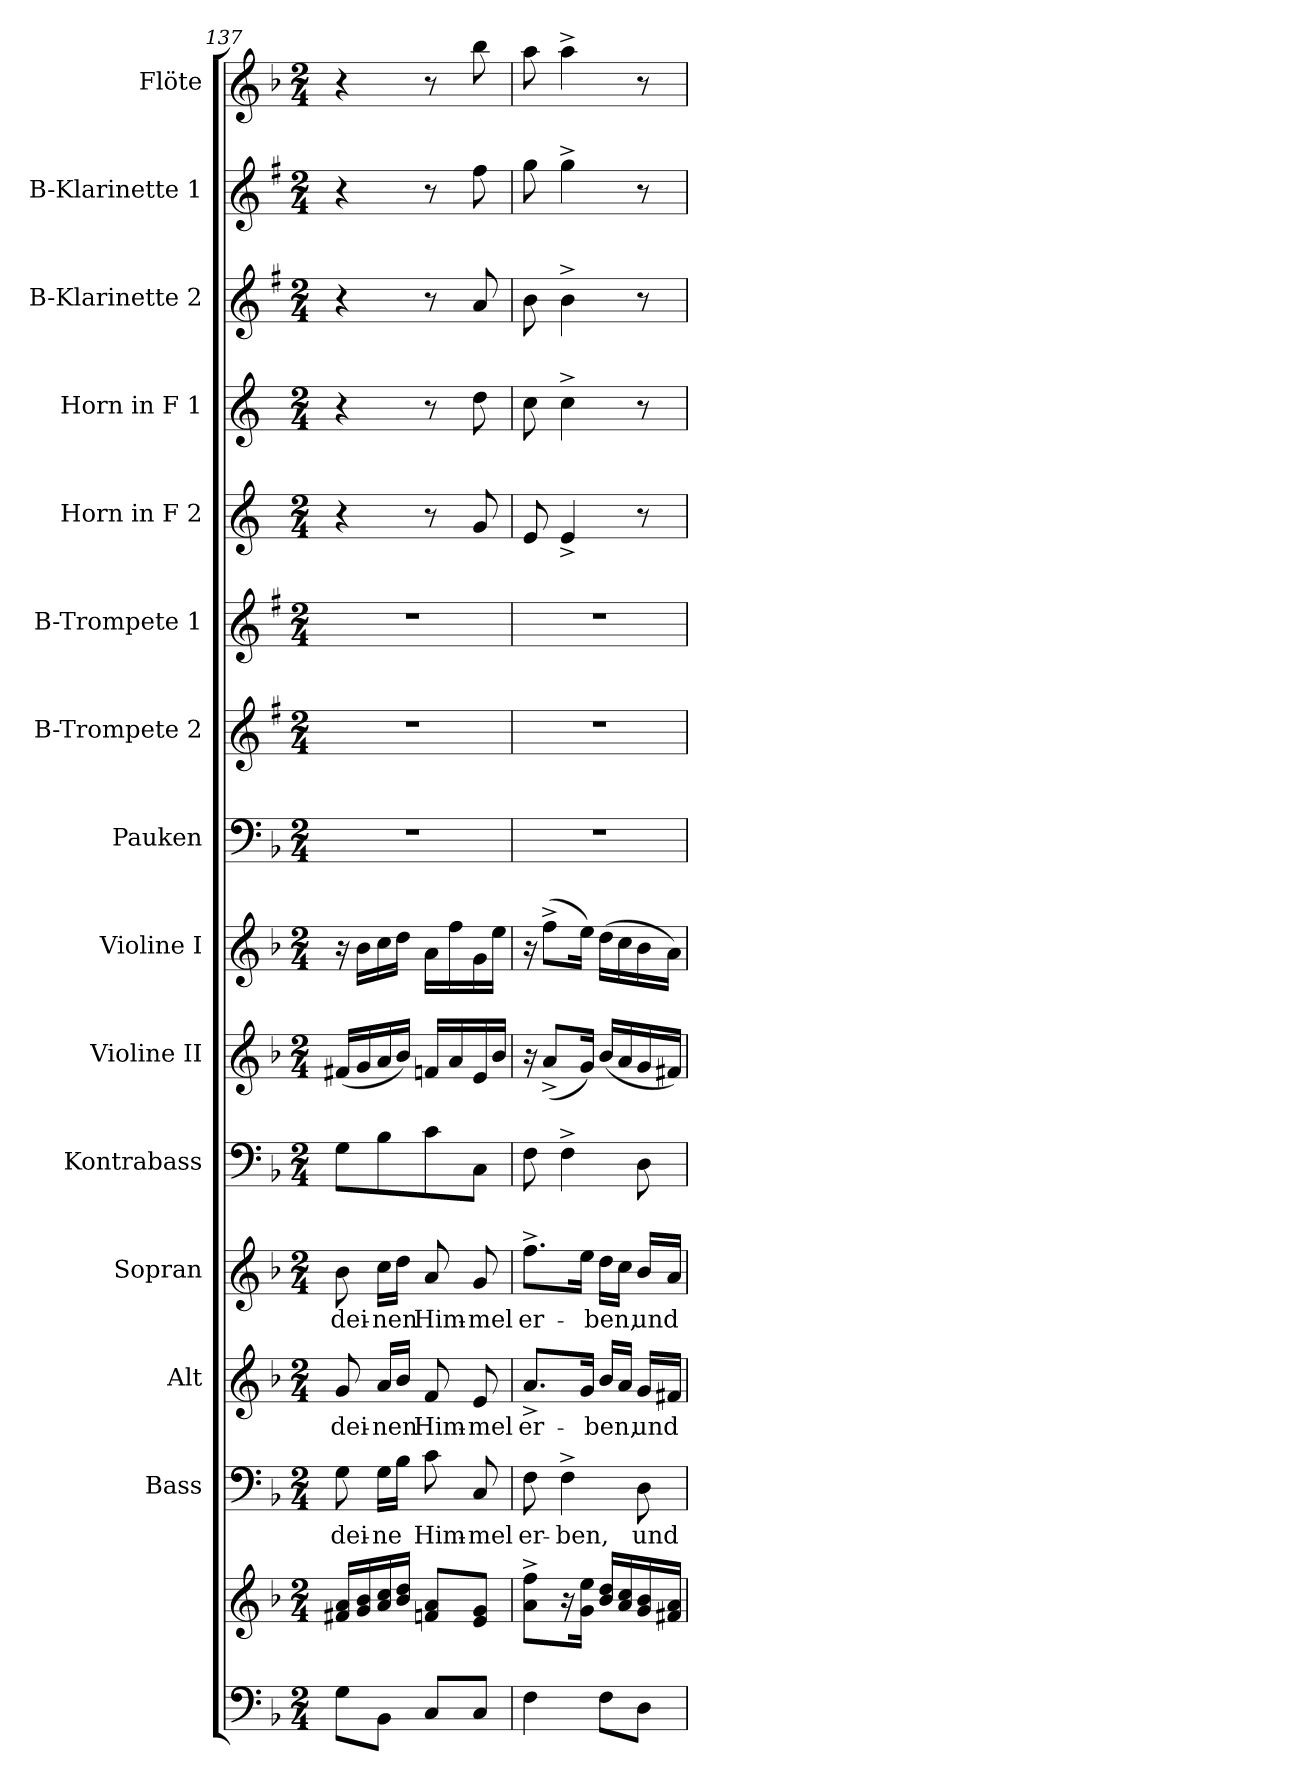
**kern	**kern	**kern	**text	**kern	**text	**kern	**text	**kern	**kern	**kern	**kern	**kern	**kern	**kern	**kern	**kern	**kern	**kern
*part15	*part15	*part14	*part14	*part13	*part13	*part12	*part12	*part11	*part10	*part9	*part8	*part7	*part6	*part5	*part4	*part3	*part2	*part1
*staff16	*staff15	*staff14	*staff14	*staff13	*staff13	*staff12	*staff12	*staff11	*staff10	*staff9	*staff8	*staff7	*staff6	*staff5	*staff4	*staff3	*staff2	*staff1
*	*	*I"Bass	*	*I"Alt	*	*I"Sopran	*	*I"Kontrabass	*I"Violine II	*I"Violine I	*I"Pauken	*I"B-Trompete 2	*I"B-Trompete 1	*I"Horn in F 2	*I"Horn in F 1	*I"B-Klarinette 2	*I"B-Klarinette 1	*I"Flöte
*	*	*I'B.	*	*I'A.	*	*I'S.	*	*I'Kb.	*I'Vl. II	*I'Vl. I	*I'Pk.	*I'B Trp. 2	*I'B Trp. 1	*	*	*I'B Kl. 2	*I'B Kl. 1	*I'Fl.
*clefF4	*clefG2	*clefF4	*	*clefG2	*	*clefG2	*	*clefF4	*clefG2	*clefG2	*clefF4	*clefG2	*clefG2	*clefG2	*clefG2	*clefG2	*clefG2	*clefG2
*	*	*	*	*	*	*	*	*ITrd7c12	*	*	*	*ITrd1c2	*ITrd1c2	*ITrd4c7	*ITrd4c7	*ITrd1c2	*ITrd1c2	*
*k[b-]	*k[b-]	*k[b-]	*	*k[b-]	*	*k[b-]	*	*k[b-]	*k[b-]	*k[b-]	*k[b-]	*k[b-]	*k[b-]	*k[b-]	*k[b-]	*k[b-]	*k[b-]	*k[b-]
*F:	*F:	*F:	*	*F:	*	*F:	*	*F:	*F:	*F:	*F:	*F:	*F:	*F:	*F:	*F:	*F:	*F:
*M2/4	*M2/4	*M2/4	*	*M2/4	*	*M2/4	*	*M2/4	*M2/4	*M2/4	*M2/4	*M2/4	*M2/4	*M2/4	*M2/4	*M2/4	*M2/4	*M2/4
=137	=137	=137	=137	=137	=137	=137	=137	=137	=137	=137	=137	=137	=137	=137	=137	=137	=137	=137
!	!	!	!LO:LY:b	!	!LO:LY:b	!	!LO:LY:b	!	!	!	!	!	!	!	!	!	!	!
8G\L	16f#X/ 16a/LL	8G\	dei-	8g/	dei-	8b-\	dei-	8GG\L	(<16f#X/LL	16r	2r	2r	2r	4r	4r	4r	4r	4r
.	16g/ 16b-/	.	.	.	.	.	.	.	16g/	16b-\LL	.	.	.	.	.	.	.	.
!	!	!	!LO:LY:b	!	!LO:LY:b	!	!LO:LY:b	!	!	!	!	!	!	!	!	!	!	!
8BB-\J	16a/ 16cc/	16G\LL	-ne	16a/LL	-nen	16cc\LL	-nen	8BB-\	16a/	16cc\	.	.	.	.	.	.	.	.
.	16b-/ 16dd/JJ	16B-\JJ	.	16b-/JJ	.	16dd\JJ	.	.	16b-/JJ)	16dd\JJ	.	.	.	.	.	.	.	.
!	!	!	!LO:LY:b	!	!LO:LY:b	!	!LO:LY:b	!	!	!	!	!	!	!	!	!	!	!
8C/L	8fn/ 8a/L	8c\	Him-	8f/	Him-	8a/	Him-	8C\	16fn/LL	16a\LL	.	.	.	8r	8r	8r	8r	8r
.	.	.	.	.	.	.	.	.	16a/	16ff\	.	.	.	.	.	.	.	.
!	!	!	!LO:LY:b	!	!LO:LY:b	!	!LO:LY:b	!	!	!	!	!	!	!	!	!	!	!
8C/J	8e/ 8g/J	8C/	-mel	8e/	-mel	8g/	-mel	8CC\J	16e/	16g\	.	.	.	8c/	8g\	8g/	8ee\	8bb-\
.	.	.	.	.	.	.	.	.	16b-/JJ	16ee\JJ	.	.	.	.	.	.	.	.
!!LO:PB:g=z
=138	=138	=138	=138	=138	=138	=138	=138	=138	=138	=138	=138	=138	=138	=138	=138	=138	=138	=138
!	!	!	!LO:LY:b	!	!LO:LY:b	!	!LO:LY:b	!	!	!	!	!	!	!	!	!	!	!
4F\	8a\^> 8ff\^>L	8F\	er-	8.a^>/L	er-	8.ff^>\L	er-	8FF\	16r	16r	2r	2r	2r	8A/	8f\	8a\	8ff\	8aa\
.	.	.	.	.	.	.	.	.	(<8a^</L	(>8ff^>\L	.	.	.	.	.	.	.	.
!	!	!	!LO:LY:b	!	!	!	!	!	!	!	!	!	!	!	!	!	!	!
.	16r	4F^>\	-ben,	.	.	.	.	4FF^>\	.	.	.	.	.	4A^</	4f^>\	4a^>\	4ff^>\	4aa^>\
.	16g\ 16ee\Jk	.	.	16g/Jk	.	16ee\Jk	.	.	16g/Jk)	16ee\Jk)	.	.	.	.	.	.	.	.
!	!	!	!	!	!LO:LY:b	!	!LO:LY:b	!	!	!	!	!	!	!	!	!	!	!
8F\L	16b-/ 16dd/LL	.	.	16b-/LL	-ben,	16dd\LL	-ben,	.	(<16b-/LL	(>16dd\LL	.	.	.	.	.	.	.	.
.	16a/ 16cc/	.	.	16a/JJ	.	16cc\JJ	.	.	16a/	16cc\	.	.	.	.	.	.	.	.
!	!	!	!LO:LY:b	!	!LO:LY:b	!	!LO:LY:b	!	!	!	!	!	!	!	!	!	!	!
8D\J	16g/ 16b-/	8D\	und	16g/LL	und	16b-/LL	und	8DD\	16g/	16b-\	.	.	.	8r	8r	8r	8r	8r
.	16f#X/ 16a/JJ	.	.	16f#X/JJ	.	16a/JJ	.	.	16f#X/JJ)	16a\JJ)	.	.	.	.	.	.	.	.
=	=	=	=	=	=	=	=	=	=	=	=	=	=	=	=	=	=	=
*-	*-	*-	*-	*-	*-	*-	*-	*-	*-	*-	*-	*-	*-	*-	*-	*-	*-	*-
